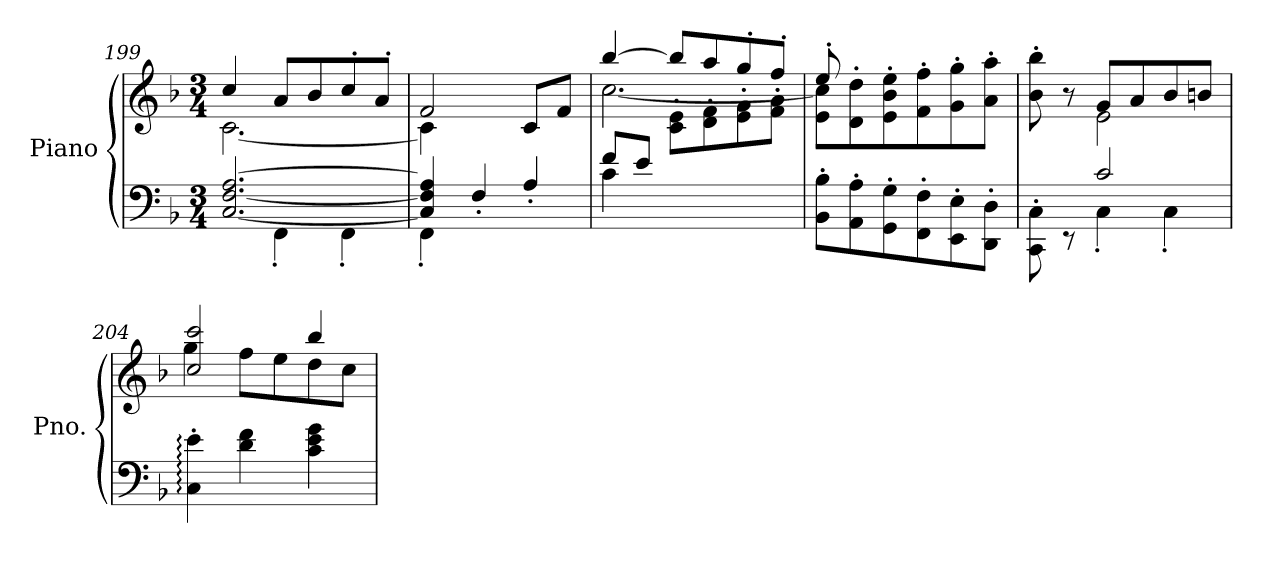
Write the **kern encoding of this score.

**kern	**kern
*part1	*part1
*staff2	*staff1
*I"Piano	*
*I'Pno.	*
*clefF4	*clefG2
*k[b-]	*k[b-]
*M3/4	*M3/4
=199	=199
*^	*^
[2.C/ [2.F/ [2.A/	4rGGyy	4cc/	[2.c\
.	4FF'\	8a/L	.
.	.	8b-/	.
.	4FF'\	8cc'/	.
.	.	8a'/J	.
=200	=200	=200	=200
4C/] 4F/] 4A/]	4FF'\	2f/	4c\]
4F'/	2ryy	.	2ryy
4A'/	.	8c/L	.
.	.	8f/J	.
=201	=201	=201	=201
*	*	*	*^
8f/L	4c\	[4bb-/	[2.cc\	4ryy
8e/J	.	.	.	.
2ryy	2ryy	8bb-/L]	.	8c\' 8e\'L
.	.	8aa/	.	8d\' 8f\'
.	.	8gg'/	.	8e\' 8g\'
.	.	8ff'/J	.	8f\' 8a\'J
*v	*v	*	*	*
*	*	*v	*v
=202	=202	=202
8BB-\' 8B-\'L	8ee'/	8e\ 8cc\]L
8AA\' 8A\'	8rddyy	8d\' 8dd\'
8GG\' 8G\'	2rddyy	8e\' 8b-\' 8ee\'
8FF\' 8F\'	.	8f\' 8ff\'
8EE\' 8E\'	.	8g\' 8gg\'
8DD\' 8D\'J	.	8a\' 8aa\'J
=203	=203	=203
*^	*	*
8CC\' 8C\'	4rbyy	8b-\' 8bb-\'	4rFyy
8rEE	.	8r	.
2c/	4C'\	8g/L	2e\
.	.	8a/	.
.	4C'\	8b-/	.
.	.	8bn/J	.
*v	*v	*	*
!!LO:LB:g=z	!!
=204	=204	=204
4C\:' 4e\:'	2cc/ 2ccc/	4gg\
4d\ 4f\	.	8ff\L
.	.	8ee\
4c\ 4e\ 4g\	4bb-/	8dd\
.	.	8cc\J
*	*v	*v
=	=
*-	*-
